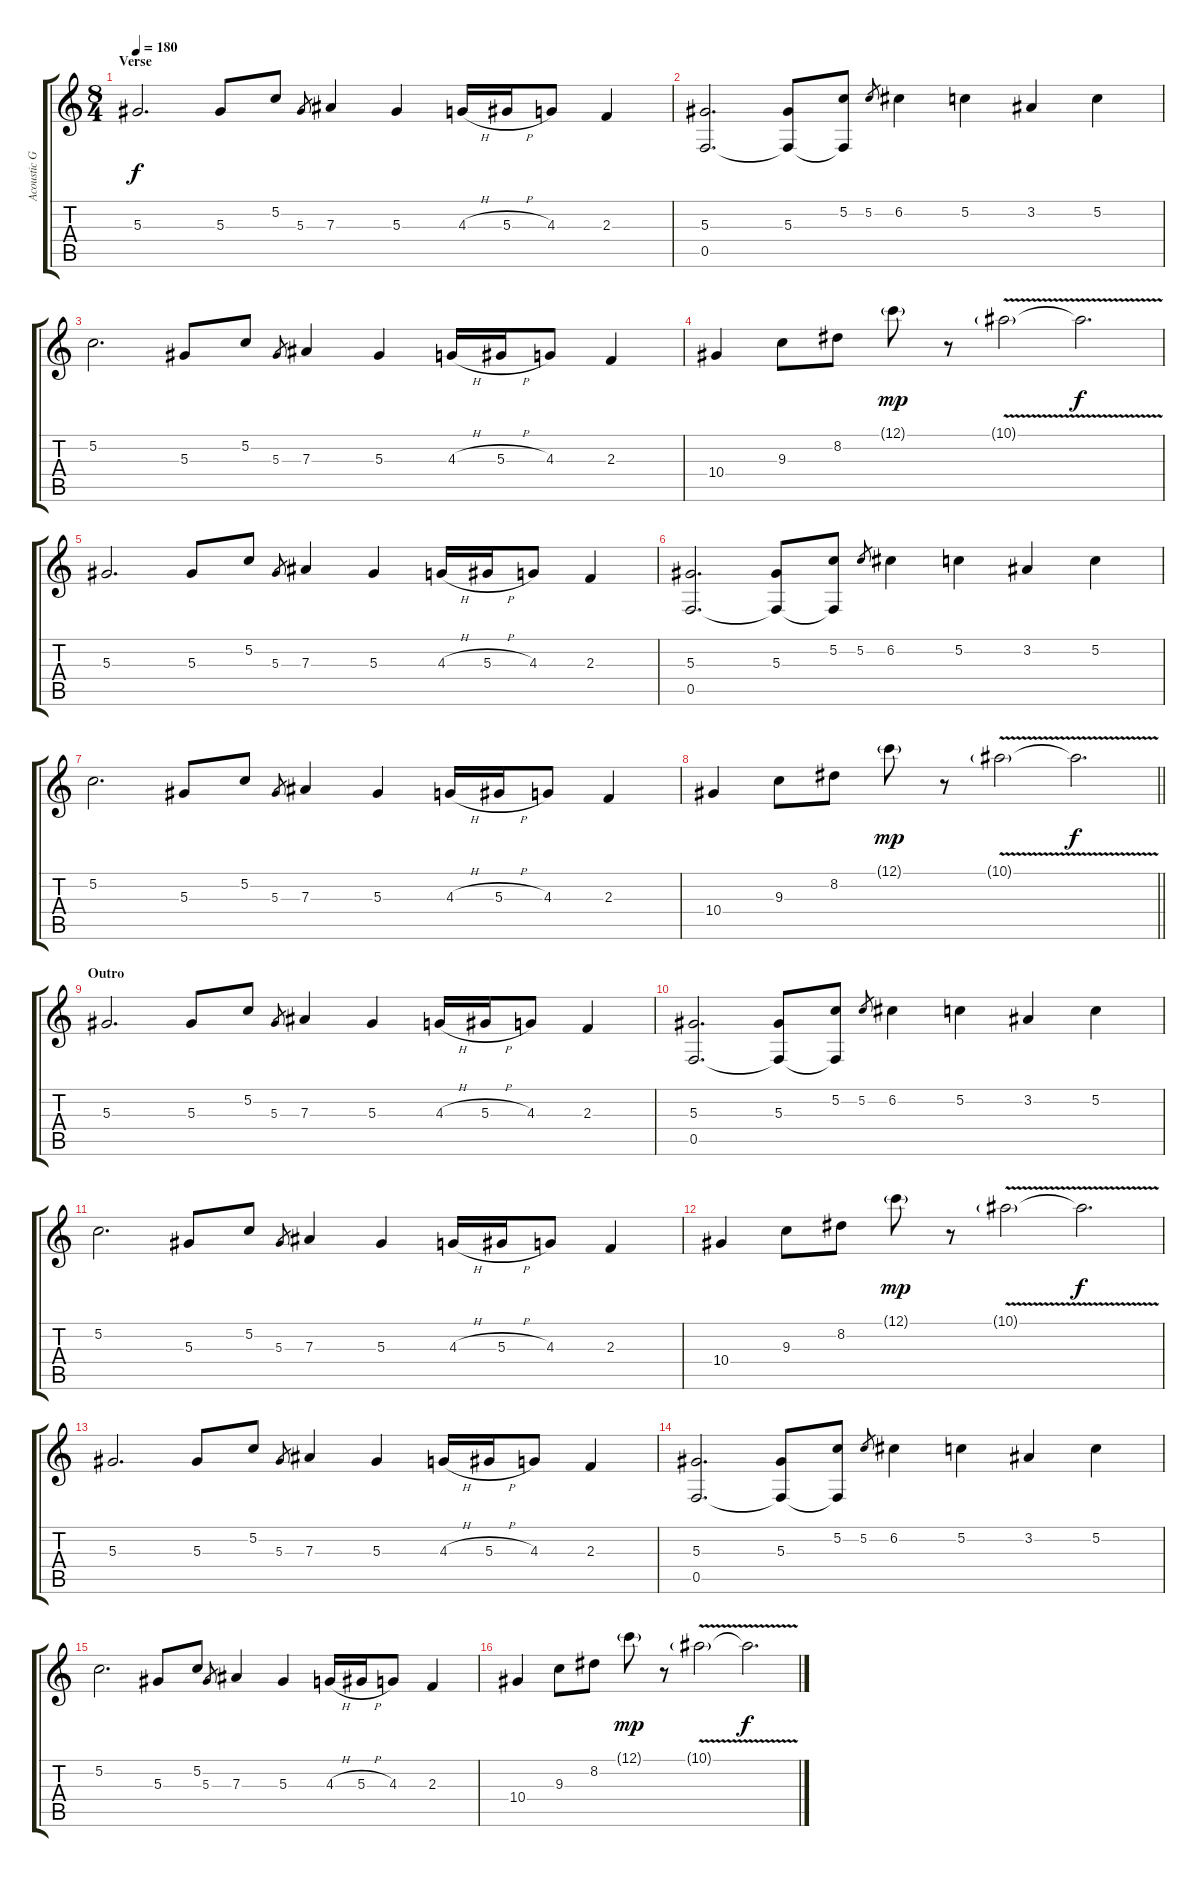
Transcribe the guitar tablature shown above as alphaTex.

\track ("Acoustic Guitar 2" "Acoustic G") {instrument acousticguitarnylon}
\staff {score tabs}
\tuning (C4 G3 Eb3 Bb2 F2 C2) {hide}
\ts (8 4)
\section ("" "Verse")
\tempo 180
\clef g2
\ks c
5.3.2{d dy f} 5.3.8 5.2.8 5.3.8{gr} 7.3.4 5.3.4 4.3{h}.16 5.3{h}.16 4.3.8 2.3.4 |
(5.3 0.5).2{d} (5.3 0.5{t}).8 (5.2 0.5{t}).8 5.2.8{gr} 6.2.4 5.2.4 3.2.4 5.2.4 |
5.2.2{d} 5.3.8 5.2.8 5.3.8{gr} 7.3.4 5.3.4 4.3{h}.16 5.3{h}.16 4.3.8 2.3.4 |
10.4.4 9.3.8 8.2.8 12.1{g}.8{dy mp} r.8 10.1{v g}.2 10.1{t}.2{d dy f} |
5.3.2{d} 5.3.8 5.2.8 5.3.8{gr} 7.3.4 5.3.4 4.3{h}.16 5.3{h}.16 4.3.8 2.3.4 |
(5.3 0.5).2{d} (5.3 0.5{t}).8 (5.2 0.5{t}).8 5.2.8{gr} 6.2.4 5.2.4 3.2.4 5.2.4 |
5.2.2{d} 5.3.8 5.2.8 5.3.8{gr} 7.3.4 5.3.4 4.3{h}.16 5.3{h}.16 4.3.8 2.3.4 |
\barLineRight lightlight
10.4.4 9.3.8 8.2.8 12.1{g}.8{dy mp} r.8 10.1{v g}.2 10.1{t}.2{d dy f} |
\section ("" "Outro")
5.3.2{d volume 11} 5.3.8 5.2.8 5.3.8{gr} 7.3.4{volume 10} 5.3.4 4.3{h}.16 5.3{h}.16 4.3.8 2.3.4 |
(5.3 0.5).2{d volume 9} (5.3 0.5{t}).8 (5.2 0.5{t}).8 5.2.8{gr} 6.2.4{volume 8} 5.2.4 3.2.4 5.2.4 |
5.2.2{d volume 7} 5.3.8 5.2.8 5.3.8{gr} 7.3.4{volume 6} 5.3.4 4.3{h}.16 5.3{h}.16 4.3.8 2.3.4 |
10.4.4{volume 5} 9.3.8 8.2.8 12.1{g}.8{dy mp} r.8 10.1{v g}.2 10.1{t}.2{d dy f volume 4} |
5.3.2{d volume 3} 5.3.8 5.2.8 5.3.8{gr} 7.3.4{volume 2} 5.3.4 4.3{h}.16 5.3{h}.16 4.3.8 2.3.4 |
(5.3 0.5).2{d volume 1} (5.3 0.5{t}).8 (5.2 0.5{t}).8 5.2.8{gr} 6.2.4 5.2.4 3.2.4 5.2.4 |
5.2.2{d volume 0} 5.3.8 5.2.8 5.3.8{gr} 7.3.4 5.3.4 4.3{h}.16 5.3{h}.16 4.3.8 2.3.4 |
10.4.4 9.3.8 8.2.8 12.1{g}.8{dy mp} r.8 10.1{v g}.2 10.1{t}.2{d dy f}
